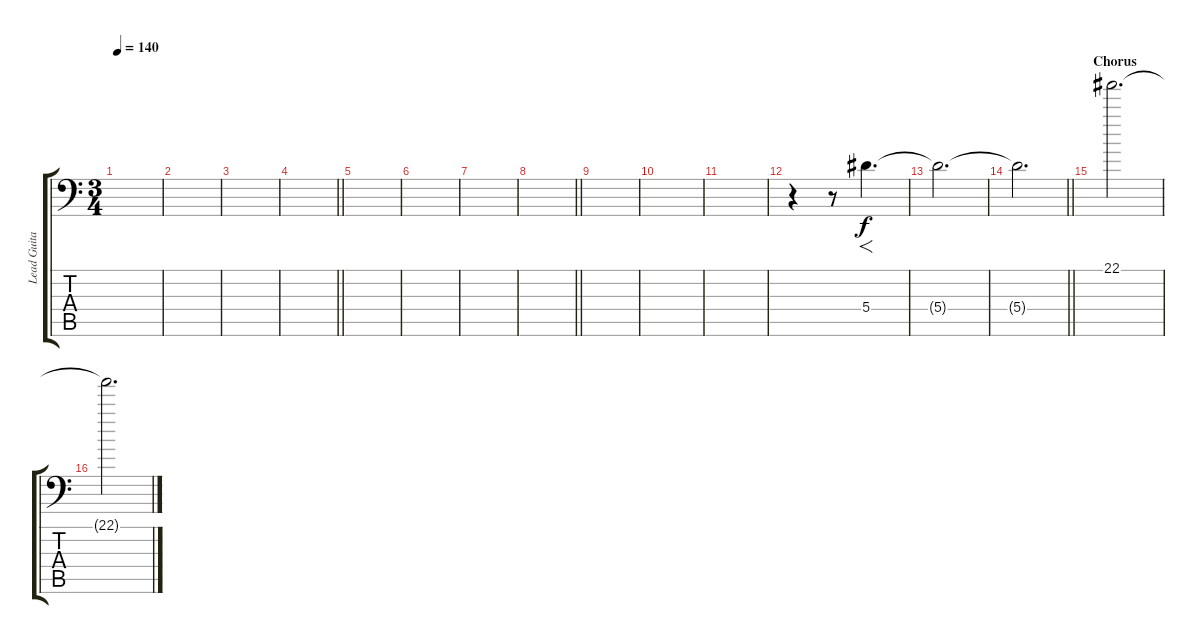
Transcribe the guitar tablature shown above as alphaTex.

\track ("Lead Guitar" "Lead Guita") {instrument distortionguitar}
\staff {score tabs}
\tuning (C4 G3 Eb3 Bb2 F2 Bb1) {hide}
\ts (3 4)
\tempo 140
\clef f4
\ks c
|
|
|
\barLineRight lightlight
|
\section ("" "")
|
|
|
\barLineRight lightlight
|
\section ("" "")
|
|
|
r.4 r.8 5.4.4{f d} |
5.4{t}.2{d} |
\barLineRight lightlight
5.4{t}.2{d} |
\section ("" "Chorus")
22.1.2{d volume 12} |
22.1{t}.2{d}
